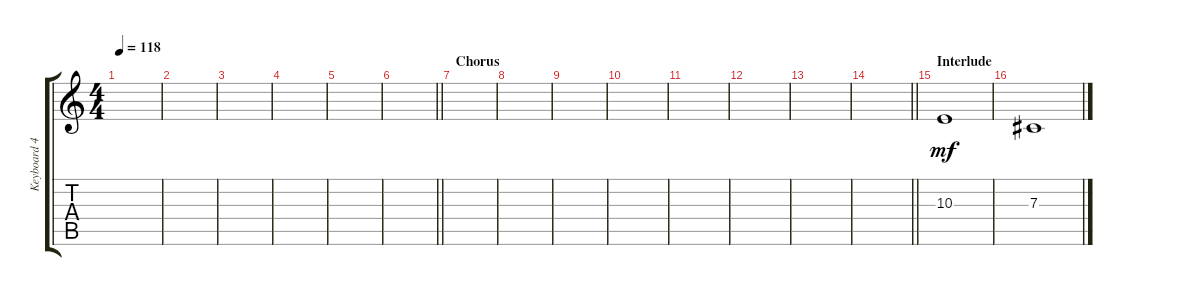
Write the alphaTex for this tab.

\track ("Keyboard 4" "Keyboard 4") {instrument pad4choir}
\staff {score tabs}
\tuning (Eb4 Bb3 Gb3 Db3 Ab2 Db2) {hide}
\ts (4 4)
\tempo 118
\clef g2
\ks c
|
|
|
|
|
\barLineRight lightlight
|
\section ("" "Chorus")
|
|
|
|
|
|
|
\barLineRight lightlight
|
\section ("" "Interlude")
10.3.1{dy mf instrument pad4choir} |
7.3.1
